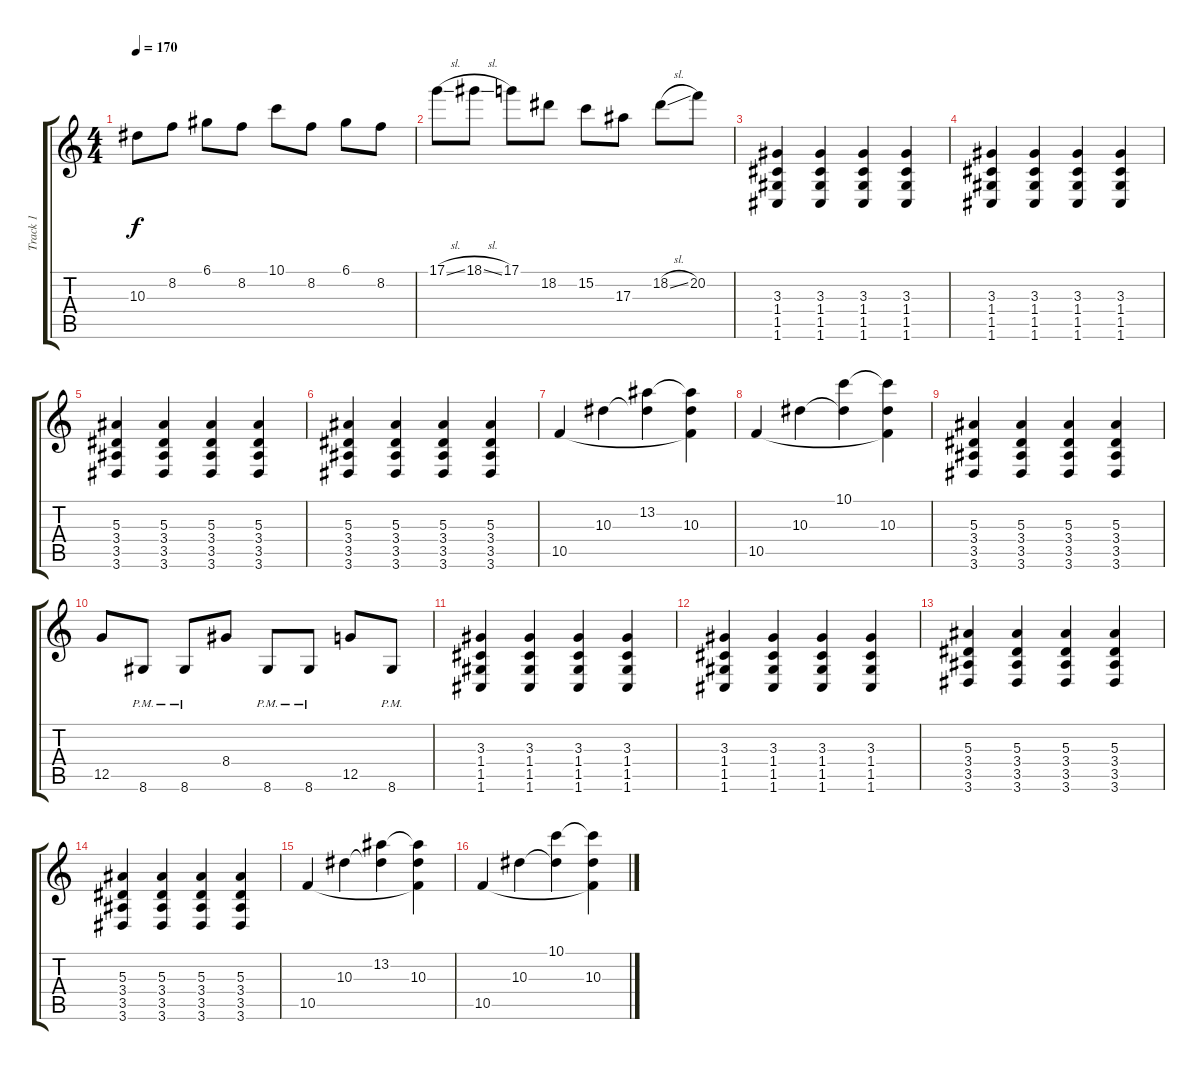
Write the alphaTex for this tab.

\track ("Track 1" "Track 1") {instrument distortionguitar}
\staff {score tabs}
\tuning (D4 A3 F3 C3 G2 C2) {hide}
\ts (4 4)
\tempo 170
\clef g2
\ks c
10.3.8{dy f} 8.2.8 6.1.8 8.2.8 10.1.8 8.2.8 6.1.8 8.2.8 |
17.1{sl}.8 18.1{sl}.8 17.1.8 18.2.8 15.2.8 17.3.8 18.2{sl}.8 20.2.8 |
(3.3 1.4 1.5 1.6).4 (3.3 1.4 1.5 1.6).4 (3.3 1.4 1.5 1.6).4 (3.3 1.4 1.5 1.6).4 |
(3.3 1.4 1.5 1.6).4 (3.3 1.4 1.5 1.6).4 (3.3 1.4 1.5 1.6).4 (3.3 1.4 1.5 1.6).4 |
(5.3 3.4 3.5 3.6).4 (5.3 3.4 3.5 3.6).4 (5.3 3.4 3.5 3.6).4 (5.3 3.4 3.5 3.6).4 |
(5.3 3.4 3.5 3.6).4 (5.3 3.4 3.5 3.6).4 (5.3 3.4 3.5 3.6).4 (5.3 3.4 3.5 3.6).4 |
10.5.4 10.3.4 (13.2 10.3{t}).4 (13.2{t} 10.3 10.5{t}).4 |
10.5.4 10.3.4 (10.1 10.3{t}).4 (10.1{t} 10.3 10.5{t}).4 |
(5.3 3.4 3.5 3.6).4 (5.3 3.4 3.5 3.6).4 (5.3 3.4 3.5 3.6).4 (5.3 3.4 3.5 3.6).4 |
12.5.8 8.6{pm}.8 8.6{pm}.8 8.4.8 8.6{pm}.8 8.6{pm}.8 12.5.8 8.6{pm}.8 |
(3.3 1.4 1.5 1.6).4 (3.3 1.4 1.5 1.6).4 (3.3 1.4 1.5 1.6).4 (3.3 1.4 1.5 1.6).4 |
(3.3 1.4 1.5 1.6).4 (3.3 1.4 1.5 1.6).4 (3.3 1.4 1.5 1.6).4 (3.3 1.4 1.5 1.6).4 |
(5.3 3.4 3.5 3.6).4 (5.3 3.4 3.5 3.6).4 (5.3 3.4 3.5 3.6).4 (5.3 3.4 3.5 3.6).4 |
(5.3 3.4 3.5 3.6).4 (5.3 3.4 3.5 3.6).4 (5.3 3.4 3.5 3.6).4 (5.3 3.4 3.5 3.6).4 |
10.5.4 10.3.4 (13.2 10.3{t}).4 (13.2{t} 10.3 10.5{t}).4 |
10.5.4 10.3.4 (10.1 10.3{t}).4 (10.1{t} 10.3 10.5{t}).4
